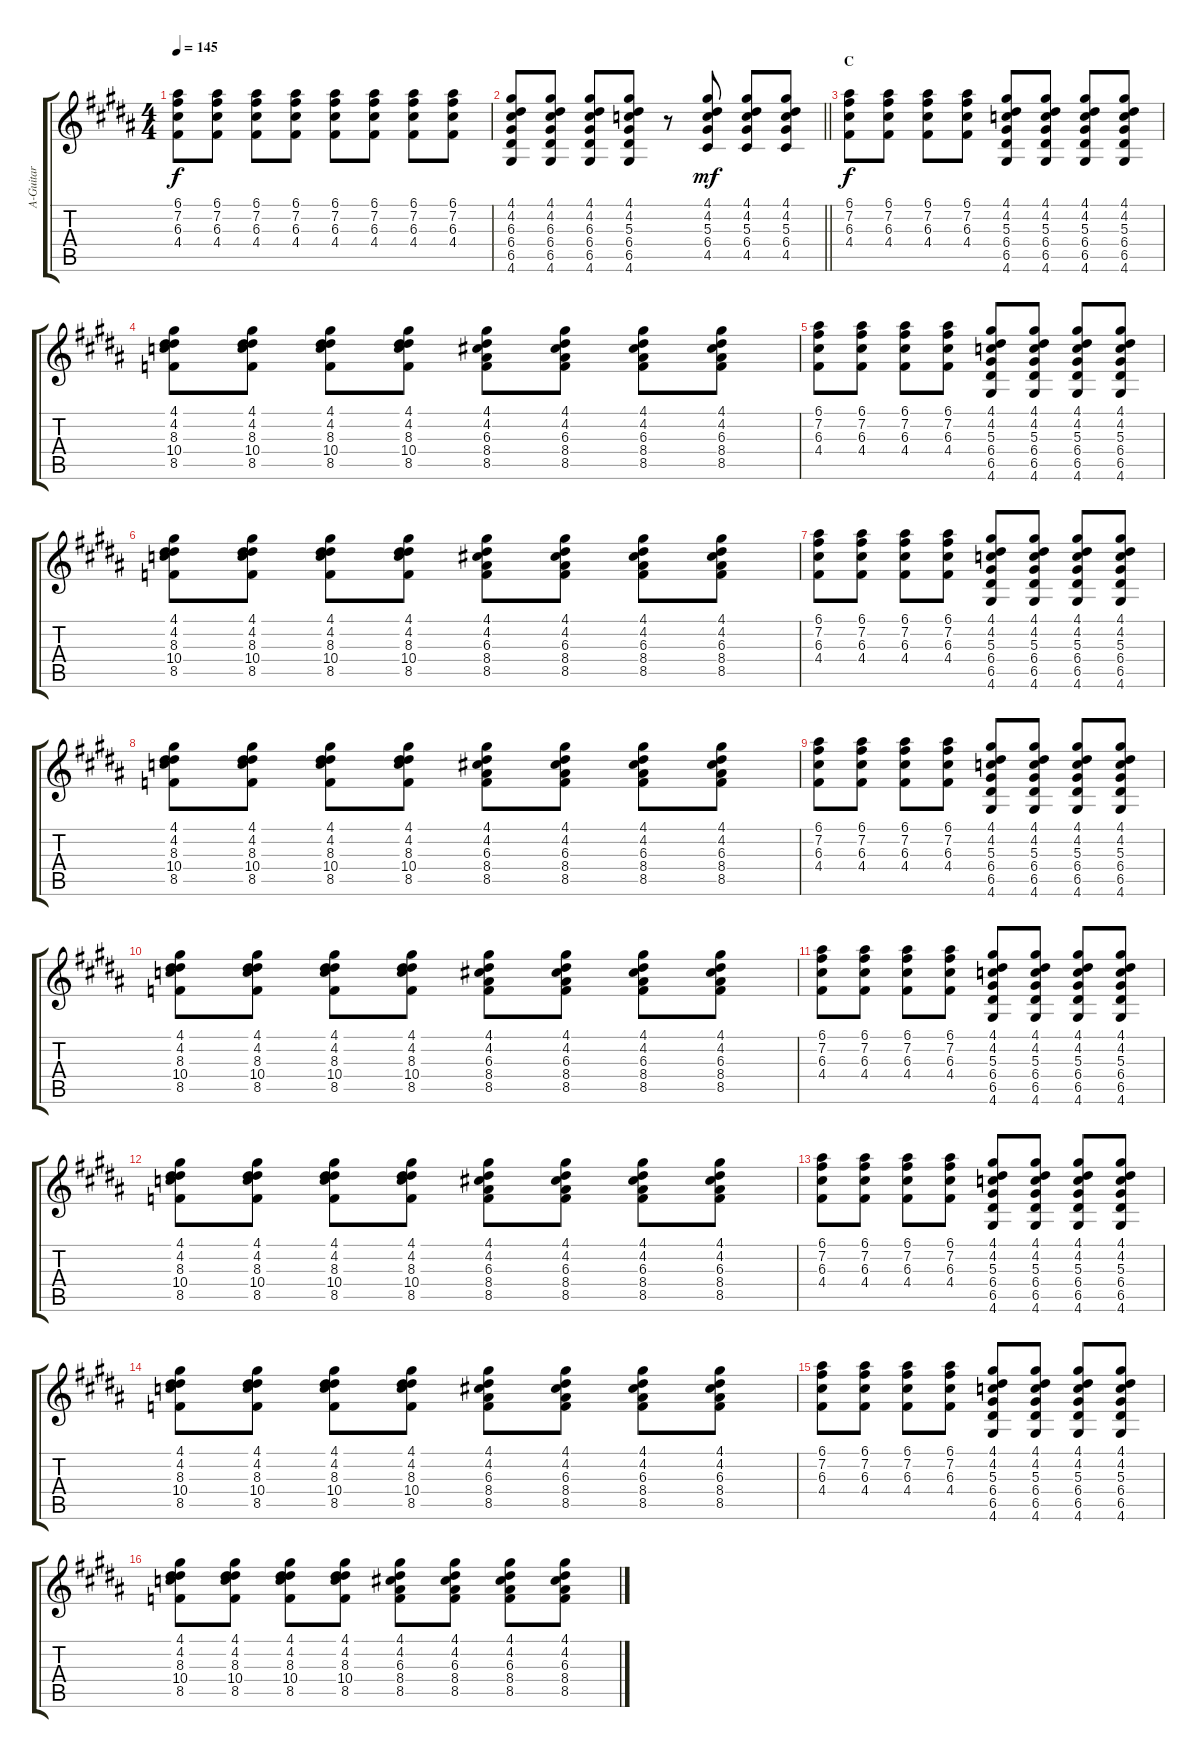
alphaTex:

\track ("A-Guitar" "A-Guitar") {instrument acousticguitarsteel}
\staff {score tabs}
\tuning (E4 B3 G3 D3 A2 E2) {hide}
\ts (4 4)
\tempo 145
\clef g2
\ks b
(6.1 7.2 6.3 4.4).8{dy f} (6.1 7.2 6.3 4.4).8 (6.1 7.2 6.3 4.4).8 (6.1 7.2 6.3 4.4).8 (6.1 7.2 6.3 4.4).8 (6.1 7.2 6.3 4.4).8 (6.1 7.2 6.3 4.4).8 (6.1 7.2 6.3 4.4).8 |
\barLineRight lightlight
(4.1 4.2 6.3 6.4 6.5 4.6).8 (4.1 4.2 6.3 6.4 6.5 4.6).8 (4.1 4.2 6.3 6.4 6.5 4.6).8 (4.1 4.2 5.3 6.4 6.5 4.6).8 r.8 (4.1 4.2 5.3 6.4 4.5).8{dy mf} (4.1 4.2 5.3 6.4 4.5).8 (4.1 4.2 5.3 6.4 4.5).8 |
\section ("" "C")
(6.1 7.2 6.3 4.4).8{dy f} (6.1 7.2 6.3 4.4).8 (6.1 7.2 6.3 4.4).8 (6.1 7.2 6.3 4.4).8 (4.1 4.2 5.3 6.4 6.5 4.6).8 (4.1 4.2 5.3 6.4 6.5 4.6).8 (4.1 4.2 5.3 6.4 6.5 4.6).8 (4.1 4.2 5.3 6.4 6.5 4.6).8 |
(4.1 4.2 8.3 10.4 8.5).8 (4.1 4.2 8.3 10.4 8.5).8 (4.1 4.2 8.3 10.4 8.5).8 (4.1 4.2 8.3 10.4 8.5).8 (4.1 4.2 6.3 8.4 8.5).8 (4.1 4.2 6.3 8.4 8.5).8 (4.1 4.2 6.3 8.4 8.5).8 (4.1 4.2 6.3 8.4 8.5).8 |
(6.1 7.2 6.3 4.4).8 (6.1 7.2 6.3 4.4).8 (6.1 7.2 6.3 4.4).8 (6.1 7.2 6.3 4.4).8 (4.1 4.2 5.3 6.4 6.5 4.6).8 (4.1 4.2 5.3 6.4 6.5 4.6).8 (4.1 4.2 5.3 6.4 6.5 4.6).8 (4.1 4.2 5.3 6.4 6.5 4.6).8 |
(4.1 4.2 8.3 10.4 8.5).8 (4.1 4.2 8.3 10.4 8.5).8 (4.1 4.2 8.3 10.4 8.5).8 (4.1 4.2 8.3 10.4 8.5).8 (4.1 4.2 6.3 8.4 8.5).8 (4.1 4.2 6.3 8.4 8.5).8 (4.1 4.2 6.3 8.4 8.5).8 (4.1 4.2 6.3 8.4 8.5).8 |
(6.1 7.2 6.3 4.4).8 (6.1 7.2 6.3 4.4).8 (6.1 7.2 6.3 4.4).8 (6.1 7.2 6.3 4.4).8 (4.1 4.2 5.3 6.4 6.5 4.6).8 (4.1 4.2 5.3 6.4 6.5 4.6).8 (4.1 4.2 5.3 6.4 6.5 4.6).8 (4.1 4.2 5.3 6.4 6.5 4.6).8 |
(4.1 4.2 8.3 10.4 8.5).8 (4.1 4.2 8.3 10.4 8.5).8 (4.1 4.2 8.3 10.4 8.5).8 (4.1 4.2 8.3 10.4 8.5).8 (4.1 4.2 6.3 8.4 8.5).8 (4.1 4.2 6.3 8.4 8.5).8 (4.1 4.2 6.3 8.4 8.5).8 (4.1 4.2 6.3 8.4 8.5).8 |
(6.1 7.2 6.3 4.4).8 (6.1 7.2 6.3 4.4).8 (6.1 7.2 6.3 4.4).8 (6.1 7.2 6.3 4.4).8 (4.1 4.2 5.3 6.4 6.5 4.6).8 (4.1 4.2 5.3 6.4 6.5 4.6).8 (4.1 4.2 5.3 6.4 6.5 4.6).8 (4.1 4.2 5.3 6.4 6.5 4.6).8 |
(4.1 4.2 8.3 10.4 8.5).8 (4.1 4.2 8.3 10.4 8.5).8 (4.1 4.2 8.3 10.4 8.5).8 (4.1 4.2 8.3 10.4 8.5).8 (4.1 4.2 6.3 8.4 8.5).8 (4.1 4.2 6.3 8.4 8.5).8 (4.1 4.2 6.3 8.4 8.5).8 (4.1 4.2 6.3 8.4 8.5).8 |
(6.1 7.2 6.3 4.4).8 (6.1 7.2 6.3 4.4).8 (6.1 7.2 6.3 4.4).8 (6.1 7.2 6.3 4.4).8 (4.1 4.2 5.3 6.4 6.5 4.6).8 (4.1 4.2 5.3 6.4 6.5 4.6).8 (4.1 4.2 5.3 6.4 6.5 4.6).8 (4.1 4.2 5.3 6.4 6.5 4.6).8 |
(4.1 4.2 8.3 10.4 8.5).8 (4.1 4.2 8.3 10.4 8.5).8 (4.1 4.2 8.3 10.4 8.5).8 (4.1 4.2 8.3 10.4 8.5).8 (4.1 4.2 6.3 8.4 8.5).8 (4.1 4.2 6.3 8.4 8.5).8 (4.1 4.2 6.3 8.4 8.5).8 (4.1 4.2 6.3 8.4 8.5).8 |
(6.1 7.2 6.3 4.4).8 (6.1 7.2 6.3 4.4).8 (6.1 7.2 6.3 4.4).8 (6.1 7.2 6.3 4.4).8 (4.1 4.2 5.3 6.4 6.5 4.6).8 (4.1 4.2 5.3 6.4 6.5 4.6).8 (4.1 4.2 5.3 6.4 6.5 4.6).8 (4.1 4.2 5.3 6.4 6.5 4.6).8 |
(4.1 4.2 8.3 10.4 8.5).8 (4.1 4.2 8.3 10.4 8.5).8 (4.1 4.2 8.3 10.4 8.5).8 (4.1 4.2 8.3 10.4 8.5).8 (4.1 4.2 6.3 8.4 8.5).8 (4.1 4.2 6.3 8.4 8.5).8 (4.1 4.2 6.3 8.4 8.5).8 (4.1 4.2 6.3 8.4 8.5).8 |
(6.1 7.2 6.3 4.4).8 (6.1 7.2 6.3 4.4).8 (6.1 7.2 6.3 4.4).8 (6.1 7.2 6.3 4.4).8 (4.1 4.2 5.3 6.4 6.5 4.6).8 (4.1 4.2 5.3 6.4 6.5 4.6).8 (4.1 4.2 5.3 6.4 6.5 4.6).8 (4.1 4.2 5.3 6.4 6.5 4.6).8 |
(4.1 4.2 8.3 10.4 8.5).8 (4.1 4.2 8.3 10.4 8.5).8 (4.1 4.2 8.3 10.4 8.5).8 (4.1 4.2 8.3 10.4 8.5).8 (4.1 4.2 6.3 8.4 8.5).8 (4.1 4.2 6.3 8.4 8.5).8 (4.1 4.2 6.3 8.4 8.5).8 (4.1 4.2 6.3 8.4 8.5).8
